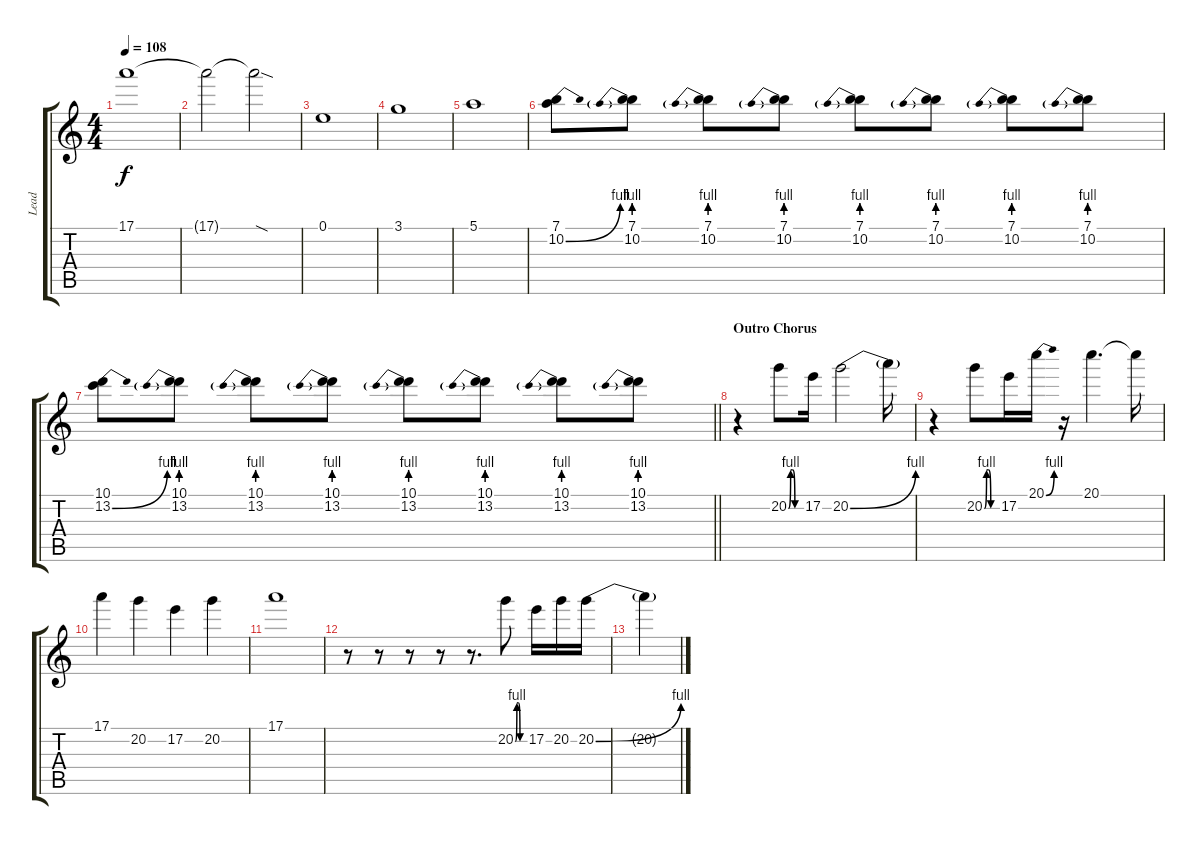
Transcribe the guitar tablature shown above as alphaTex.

\track ("Lead" "Lead") {instrument distortionguitar}
\staff {score tabs}
\tuning (E4 B3 G3 D3 A2 E2) {hide}
\ts (4 4)
\tempo 108
\clef g2
\ks c
17.1{t}.1{dy f} |
17.1{t}.2 17.1{sod t}.2 |
0.1.1 |
3.1.1 |
5.1.1 |
(7.1 10.2{be (bend 0 0 60 4)}).8 (7.1 10.2{be (prebend 0 4 60 4)}).8 (7.1 10.2{be (prebend 0 4 60 4)}).8 (7.1 10.2{be (prebend 0 4 60 4)}).8 (7.1 10.2{be (prebend 0 4 60 4)}).8 (7.1 10.2{be (prebend 0 4 60 4)}).8 (7.1 10.2{be (prebend 0 4 60 4)}).8 (7.1 10.2{be (prebend 0 4 60 4)}).8 |
\barLineRight lightlight
(10.1 13.2{be (bend 0 0 60 4)}).8 (10.1 13.2{be (prebend 0 4 60 4)}).8 (10.1 13.2{be (prebend 0 4 60 4)}).8 (10.1 13.2{be (prebend 0 4 60 4)}).8 (10.1 13.2{be (prebend 0 4 60 4)}).8 (10.1 13.2{be (prebend 0 4 60 4)}).8 (10.1 13.2{be (prebend 0 4 60 4)}).8 (10.1 13.2{be (prebend 0 4 60 4)}).8 |
\section ("" "Outro Chorus")
r.4 20.2{be (custom 0 0 10 4 20 4 30 0 60 0)}.8 17.2.16 20.2{be (bend 0 0 60 4)}.2 20.2{t}.16 |
r.4 20.2{be (custom 0 0 10 4 20 4 30 0 60 0)}.8 17.2.16 20.1{be (bend 0 0 60 4)}.16 r.16 20.1.4{d} 20.1{t}.16 |
17.1.4 20.2.4 17.2.4 20.2.4 |
17.1.1 |
r.8 r.8 r.8 r.8 r.8{d} 20.2{be (custom 0 0 10 4 20 4 30 0 60 0)}.8 17.2.16 20.2.16 20.2{be (bend 0 0 60 4)}.16 |
20.2{t}.4
